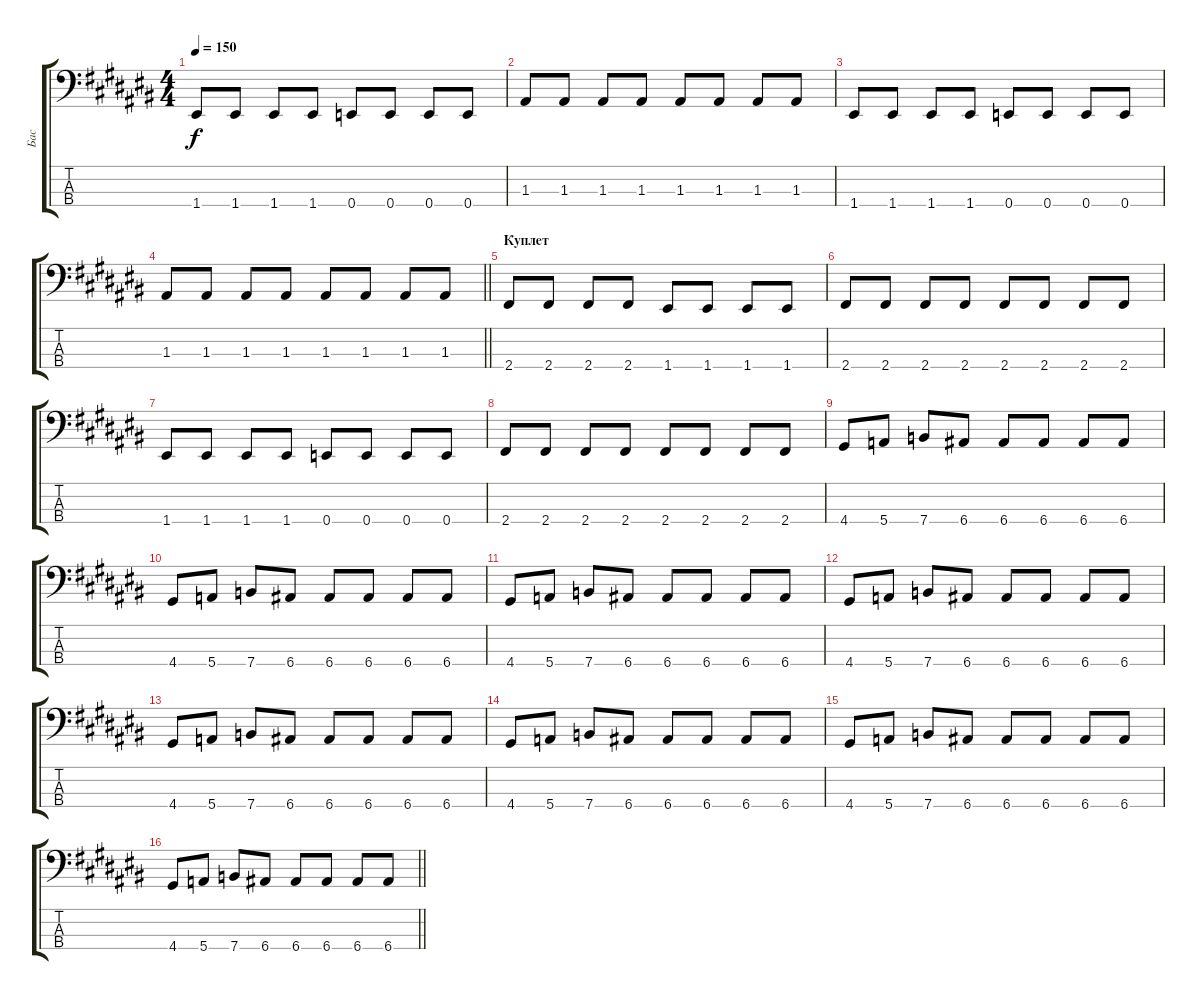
\track ("Бас" "Бас") {instrument electricbasspick}
\staff {score tabs}
\tuning (G2 D2 A1 E1) {hide}
\ts (4 4)
\tempo 150
\clef f4
\ks a#minor
1.4.8{dy f} 1.4.8 1.4.8 1.4.8 0.4.8 0.4.8 0.4.8 0.4.8 |
1.3.8 1.3.8 1.3.8 1.3.8 1.3.8 1.3.8 1.3.8 1.3.8 |
1.4.8 1.4.8 1.4.8 1.4.8 0.4.8 0.4.8 0.4.8 0.4.8 |
\barLineRight lightlight
1.3.8 1.3.8 1.3.8 1.3.8 1.3.8 1.3.8 1.3.8 1.3.8 |
\section ("" "Куплет")
2.4.8 2.4.8 2.4.8 2.4.8 1.4.8 1.4.8 1.4.8 1.4.8 |
2.4.8 2.4.8 2.4.8 2.4.8 2.4.8 2.4.8 2.4.8 2.4.8 |
1.4.8 1.4.8 1.4.8 1.4.8 0.4.8 0.4.8 0.4.8 0.4.8 |
2.4.8 2.4.8 2.4.8 2.4.8 2.4.8 2.4.8 2.4.8 2.4.8 |
4.4.8 5.4.8 7.4.8 6.4.8 6.4.8 6.4.8 6.4.8 6.4.8 |
4.4.8 5.4.8 7.4.8 6.4.8 6.4.8 6.4.8 6.4.8 6.4.8 |
4.4.8 5.4.8 7.4.8 6.4.8 6.4.8 6.4.8 6.4.8 6.4.8 |
4.4.8 5.4.8 7.4.8 6.4.8 6.4.8 6.4.8 6.4.8 6.4.8 |
4.4.8 5.4.8 7.4.8 6.4.8 6.4.8 6.4.8 6.4.8 6.4.8 |
4.4.8 5.4.8 7.4.8 6.4.8 6.4.8 6.4.8 6.4.8 6.4.8 |
4.4.8 5.4.8 7.4.8 6.4.8 6.4.8 6.4.8 6.4.8 6.4.8 |
\barLineRight lightlight
4.4.8 5.4.8 7.4.8 6.4.8 6.4.8 6.4.8 6.4.8 6.4.8
